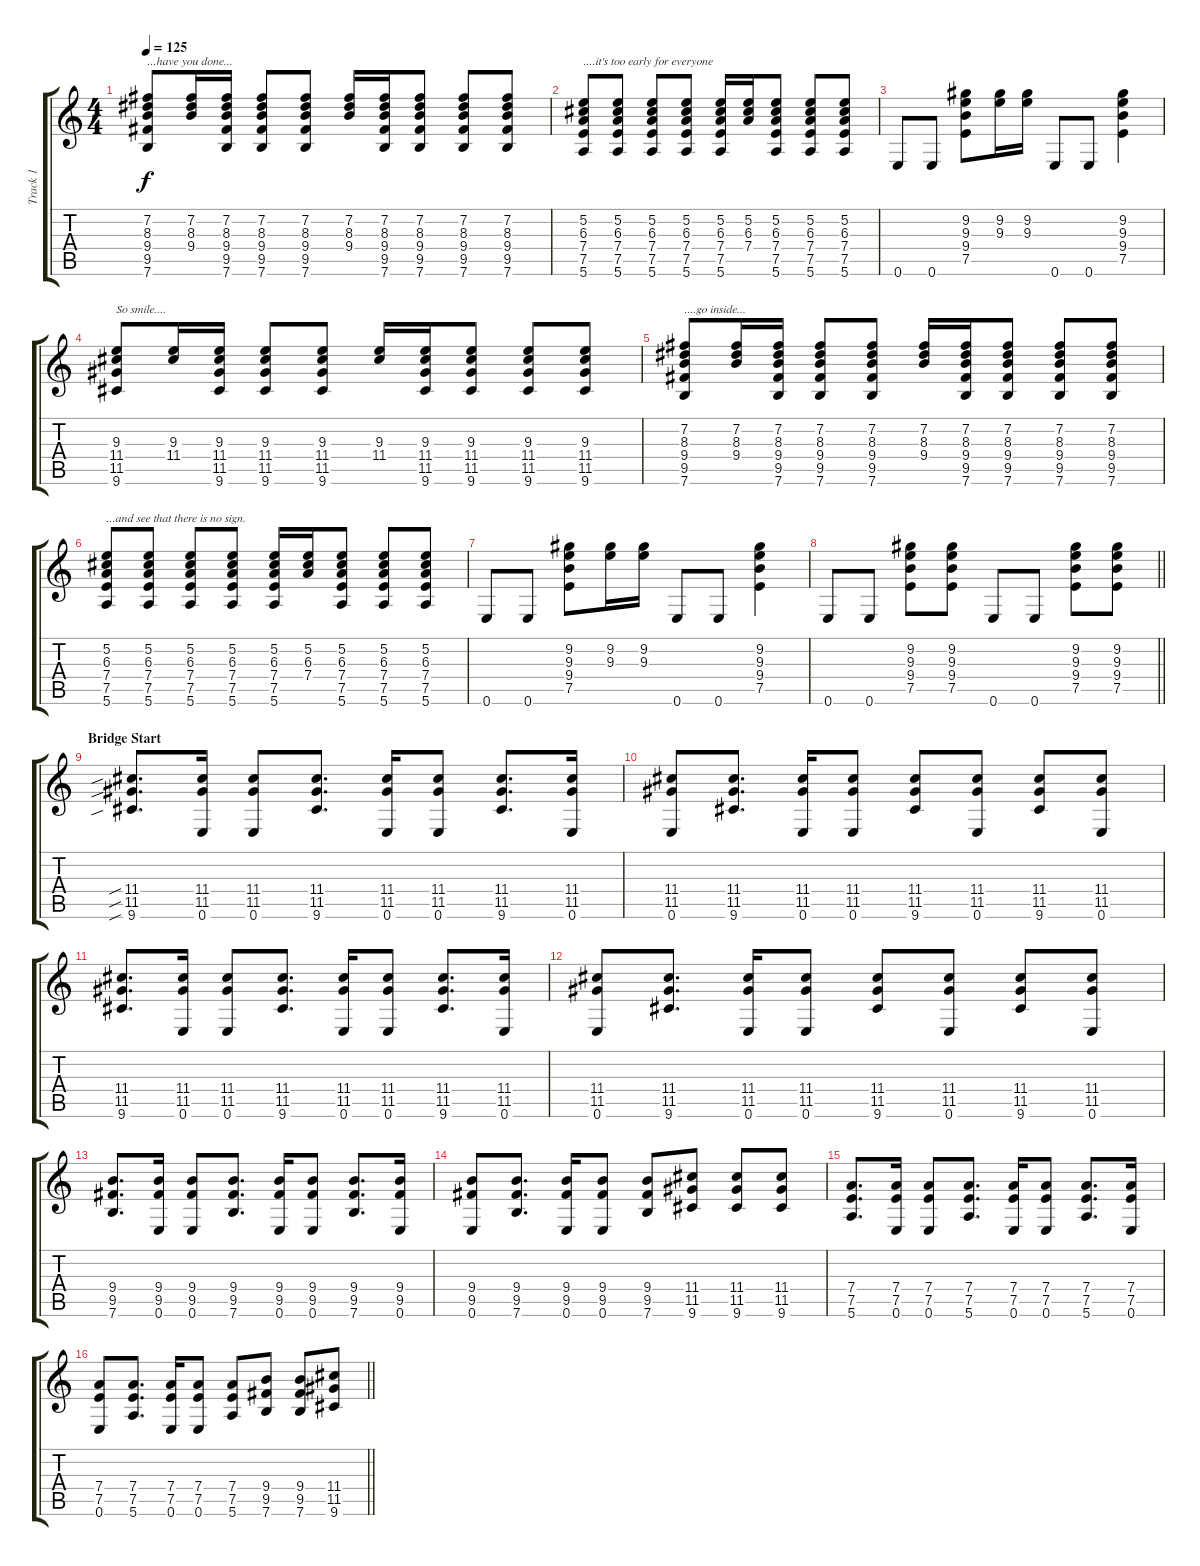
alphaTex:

\track ("Track 1" "Track 1") {instrument acousticguitarsteel}
\staff {score tabs}
\tuning (E4 B3 G3 D3 A2 E2) {hide}
\ts (4 4)
\tempo 125
\clef g2
\ks c
(7.2 8.3 9.4 9.5 7.6).8{txt "...have you done..." dy f} (7.2 8.3 9.4).16 (7.2 8.3 9.4 9.5 7.6).16 (7.2 8.3 9.4 9.5 7.6).8 (7.2 8.3 9.4 9.5 7.6).8 (7.2 8.3 9.4).16 (7.2 8.3 9.4 9.5 7.6).16 (7.2 8.3 9.4 9.5 7.6).8 (7.2 8.3 9.4 9.5 7.6).8 (7.2 8.3 9.4 9.5 7.6).8 |
(5.2 6.3 7.4 7.5 5.6).8{txt "....it's too early for everyone"} (5.2 6.3 7.4 7.5 5.6).8 (5.2 6.3 7.4 7.5 5.6).8 (5.2 6.3 7.4 7.5 5.6).8 (5.2 6.3 7.4 7.5 5.6).16 (5.2 6.3 7.4).16 (5.2 6.3 7.4 7.5 5.6).8 (5.2 6.3 7.4 7.5 5.6).8 (5.2 6.3 7.4 7.5 5.6).8 |
0.6.8 0.6.8 (9.2 9.3 9.4 7.5).8 (9.2 9.3).16 (9.2 9.3).16 0.6.8 0.6.8 (9.2 9.3 9.4 7.5).4 |
(9.3 11.4 11.5 9.6).8{txt "So smile...."} (9.3 11.4).16 (9.3 11.4 11.5 9.6).16 (9.3 11.4 11.5 9.6).8 (9.3 11.4 11.5 9.6).8 (9.3 11.4).16 (9.3 11.4 11.5 9.6).16 (9.3 11.4 11.5 9.6).8 (9.3 11.4 11.5 9.6).8 (9.3 11.4 11.5 9.6).8 |
(7.2 8.3 9.4 9.5 7.6).8{txt "....go inside..."} (7.2 8.3 9.4).16 (7.2 8.3 9.4 9.5 7.6).16 (7.2 8.3 9.4 9.5 7.6).8 (7.2 8.3 9.4 9.5 7.6).8 (7.2 8.3 9.4).16 (7.2 8.3 9.4 9.5 7.6).16 (7.2 8.3 9.4 9.5 7.6).8 (7.2 8.3 9.4 9.5 7.6).8 (7.2 8.3 9.4 9.5 7.6).8 |
(5.2 6.3 7.4 7.5 5.6).8{txt "...and see that there is no sign."} (5.2 6.3 7.4 7.5 5.6).8 (5.2 6.3 7.4 7.5 5.6).8 (5.2 6.3 7.4 7.5 5.6).8 (5.2 6.3 7.4 7.5 5.6).16 (5.2 6.3 7.4).16 (5.2 6.3 7.4 7.5 5.6).8 (5.2 6.3 7.4 7.5 5.6).8 (5.2 6.3 7.4 7.5 5.6).8 |
0.6.8 0.6.8 (9.2 9.3 9.4 7.5).8 (9.2 9.3).16 (9.2 9.3).16 0.6.8 0.6.8 (9.2 9.3 9.4 7.5).4 |
\barLineRight lightlight
0.6.8 0.6.8 (9.2 9.3 9.4 7.5).8 (9.2 9.3 9.4 7.5).8 0.6.8 0.6.8 (9.2 9.3 9.4 7.5).8 (9.2 9.3 9.4 7.5).8 |
\section ("" "Bridge Start")
(11.4{sib} 11.5{sib} 9.6{sib}).8{d volume 8} (11.4 11.5 0.6).16 (11.4 11.5 0.6).8 (11.4 11.5 9.6).8{d} (11.4 11.5 0.6).16 (11.4 11.5 0.6).8 (11.4 11.5 9.6).8{d} (11.4 11.5 0.6).16 |
(11.4 11.5 0.6).8 (11.4 11.5 9.6).8{d} (11.4 11.5 0.6).16 (11.4 11.5 0.6).8 (11.4 11.5 9.6).8 (11.4 11.5 0.6).8 (11.4 11.5 9.6).8 (11.4 11.5 0.6).8 |
(11.4 11.5 9.6).8{d} (11.4 11.5 0.6).16 (11.4 11.5 0.6).8 (11.4 11.5 9.6).8{d} (11.4 11.5 0.6).16 (11.4 11.5 0.6).8 (11.4 11.5 9.6).8{d} (11.4 11.5 0.6).16 |
(11.4 11.5 0.6).8 (11.4 11.5 9.6).8{d} (11.4 11.5 0.6).16 (11.4 11.5 0.6).8 (11.4 11.5 9.6).8 (11.4 11.5 0.6).8 (11.4 11.5 9.6).8 (11.4 11.5 0.6).8 |
(9.4 9.5 7.6).8{d} (9.4 9.5 0.6).16 (9.4 9.5 0.6).8 (9.4 9.5 7.6).8{d} (9.4 9.5 0.6).16 (9.4 9.5 0.6).8 (9.4 9.5 7.6).8{d} (9.4 9.5 0.6).16 |
(9.4 9.5 0.6).8 (9.4 9.5 7.6).8{d} (9.4 9.5 0.6).16 (9.4 9.5 0.6).8 (9.4 9.5 7.6).8 (11.4 11.5 9.6).8 (11.4 11.5 9.6).8 (11.4 11.5 9.6).8 |
(7.4 7.5 5.6).8{d} (7.4 7.5 0.6).16 (7.4 7.5 0.6).8 (7.4 7.5 5.6).8{d} (7.4 7.5 0.6).16 (7.4 7.5 0.6).8 (7.4 7.5 5.6).8{d} (7.4 7.5 0.6).16 |
\barLineRight lightlight
(7.4 7.5 0.6).8 (7.4 7.5 5.6).8{d} (7.4 7.5 0.6).16 (7.4 7.5 0.6).8 (7.4 7.5 5.6).8 (9.4 9.5 7.6).8 (9.4 9.5 7.6).8 (11.4 11.5 9.6).8
